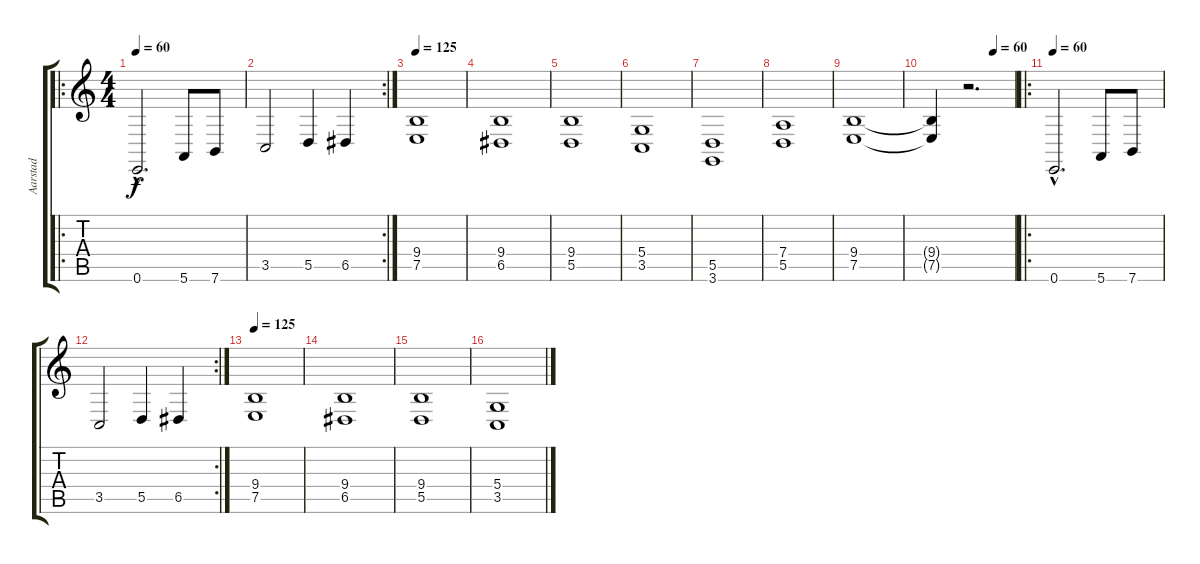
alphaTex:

\track ("Aarstad" "Aarstad") {instrument choiraahs}
\staff {score tabs}
\tuning (E4 B3 G3 D3 A2 E2) {hide}
\ro
\ts (4 4)
\tempo 60
\clef g2
\ks c
0.6{hac}.2{d dy f instrument synthvoice} 5.6.8 7.6.8 |
\rc 2
3.5.2 5.5.4 6.5.4 |
\tempo 125
(9.4 7.5).1 |
(9.4 6.5).1 |
(9.4 5.5).1 |
(5.4 3.5).1 |
(5.5 3.6).1 |
(7.4 5.5).1 |
(9.4 7.5).1 |
\tempo (60 0.75)
(9.4{t} 7.5{t}).4 r.2{d} |
\ro
\tempo 60
0.6{hac}.2{d} 5.6.8 7.6.8 |
\rc 2
3.5.2 5.5.4 6.5.4 |
\tempo 125
(9.4 7.5).1 |
(9.4 6.5).1 |
(9.4 5.5).1 |
(5.4 3.5).1
